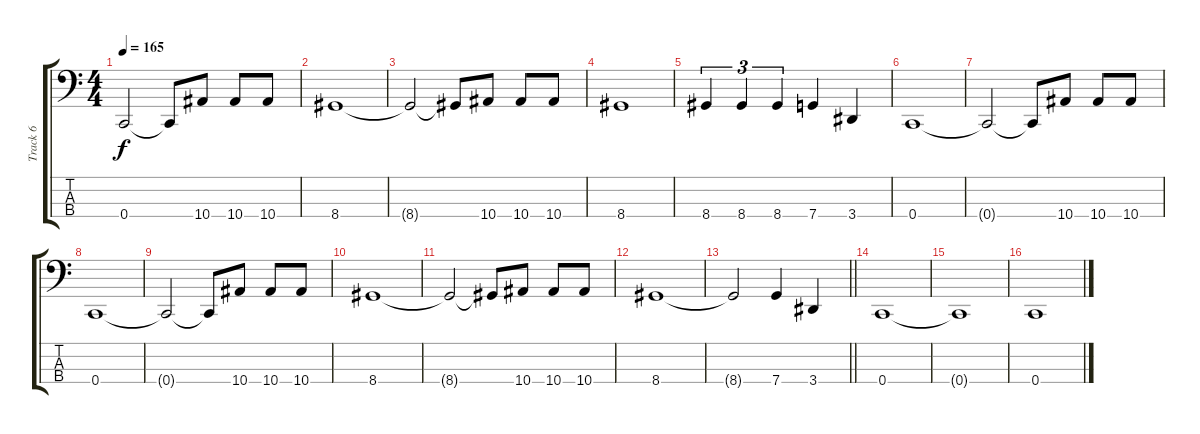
\track ("Track 6" "Track 6") {instrument electricbasspick}
\staff {score tabs}
\tuning (F2 C2 G1 C1) {hide}
\ts (4 4)
\tempo 165
\clef f4
\ks c
0.4{t}.2{dy f} 0.4{t}.8 10.4.8 10.4.8 10.4.8 |
8.4.1 |
8.4{t}.2 8.4{t}.8 10.4.8 10.4.8 10.4.8 |
8.4.1 |
8.4.4{tu (3 2)} 8.4.4{tu (3 2)} 8.4.4{tu (3 2)} 7.4.4 3.4.4 |
0.4.1 |
0.4{t}.2 0.4{t}.8 10.4.8 10.4.8 10.4.8 |
0.4.1 |
0.4{t}.2 0.4{t}.8 10.4.8 10.4.8 10.4.8 |
8.4.1 |
8.4{t}.2 8.4{t}.8 10.4.8 10.4.8 10.4.8 |
8.4.1 |
\barLineRight lightlight
8.4{t}.2 7.4.4 3.4.4 |
0.4.1 |
0.4{t}.1 |
0.4.1
